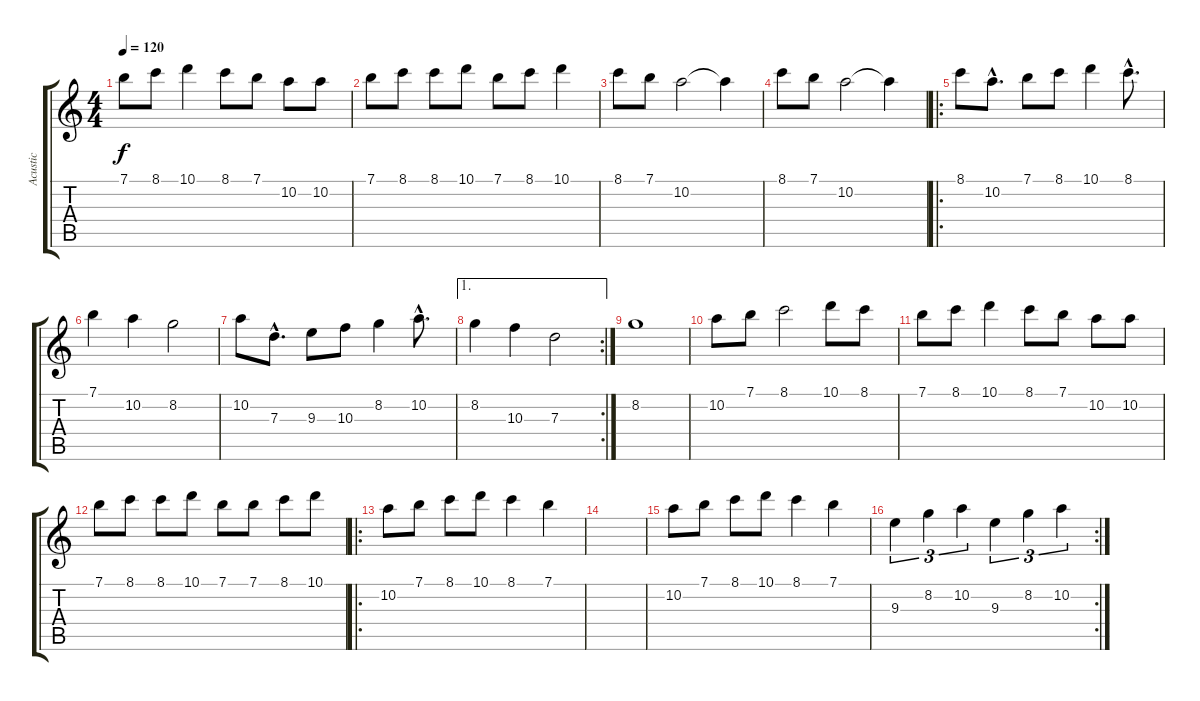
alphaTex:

\track ("Acustic" "Acustic") {instrument acousticguitarnylon}
\staff {score tabs}
\tuning (E4 B3 G3 D3 A2 E2) {hide}
\ts (4 4)
\tempo 120
\clef g2
\ks c
7.1.8{dy f} 8.1.8 10.1.4 8.1.8 7.1.8 10.2.8 10.2.8 |
7.1.8 8.1.8 8.1.8 10.1.8 7.1.8 8.1.8 10.1.4 |
8.1.8 7.1.8 10.2.2 10.2{t}.4 |
8.1.8 7.1.8 10.2.2 10.2{t}.4 |
\ro
8.1.8 10.2{hac}.8{d} 7.1.8 8.1.8 10.1.4 8.1{hac}.8{d} |
7.1.4 10.2.4 8.2.2 |
10.2.8 7.3{hac}.8{d} 9.3.8 10.3.8 8.2.4 10.2{hac}.8{d} |
\ae 1
\rc 2
8.2.4 10.3.4 7.3.2 |
8.2.1 |
10.2.8 7.1.8 8.1.2 10.1.8 8.1.8 |
7.1.8 8.1.8 10.1.4 8.1.8 7.1.8 10.2.8 10.2.8 |
7.1.8 8.1.8 8.1.8 10.1.8 7.1.8 7.1.8 8.1.8 10.1.8 |
\ro
10.2.8 7.1.8 8.1.8 10.1.8 8.1.4 7.1.4 |
|
10.2.8 7.1.8 8.1.8 10.1.8 8.1.4 7.1.4 |
\rc 2
9.3.4{tu (3 2)} 8.2.4{tu (3 2)} 10.2.4{tu (3 2)} 9.3.4{tu (3 2)} 8.2.4{tu (3 2)} 10.2.4{tu (3 2)}
